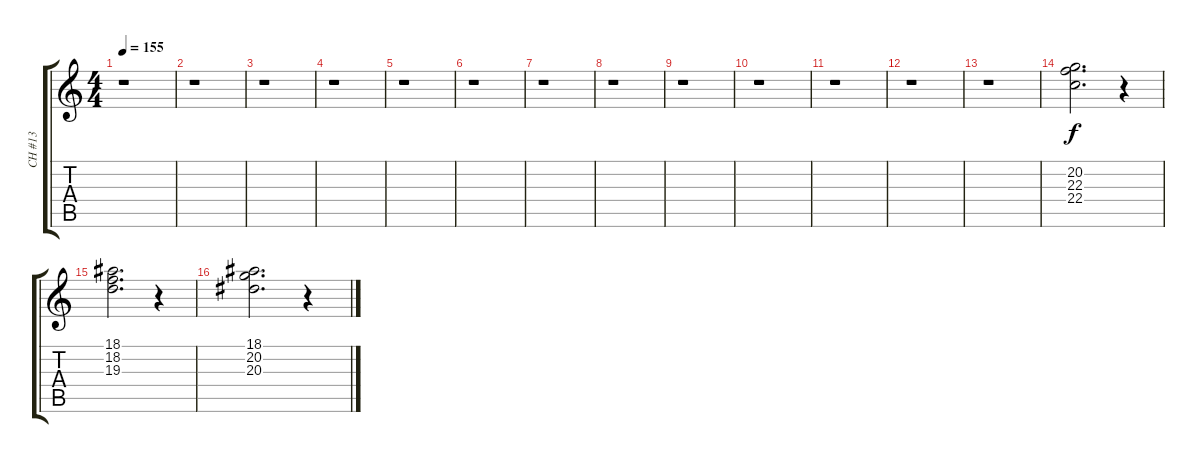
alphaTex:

\track ("CH #13" "CH #13") {instrument frenchhorn}
\staff {score tabs}
\tuning (E4 B3 G3 D3 A2 E2) {hide}
\ts (4 4)
\tempo 155
\clef g2
\ks c
r.1{dy f} |
r.1 |
r.1 |
r.1 |
r.1 |
r.1 |
r.1 |
r.1 |
r.1 |
r.1 |
r.1 |
r.1 |
r.1 |
(20.2 22.3 22.4).2{d volume 12 balance 8 instrument stringensemble2} r.4 |
(18.1 18.2 19.3).2{d} r.4 |
(18.1 20.2 20.3).2{d} r.4
